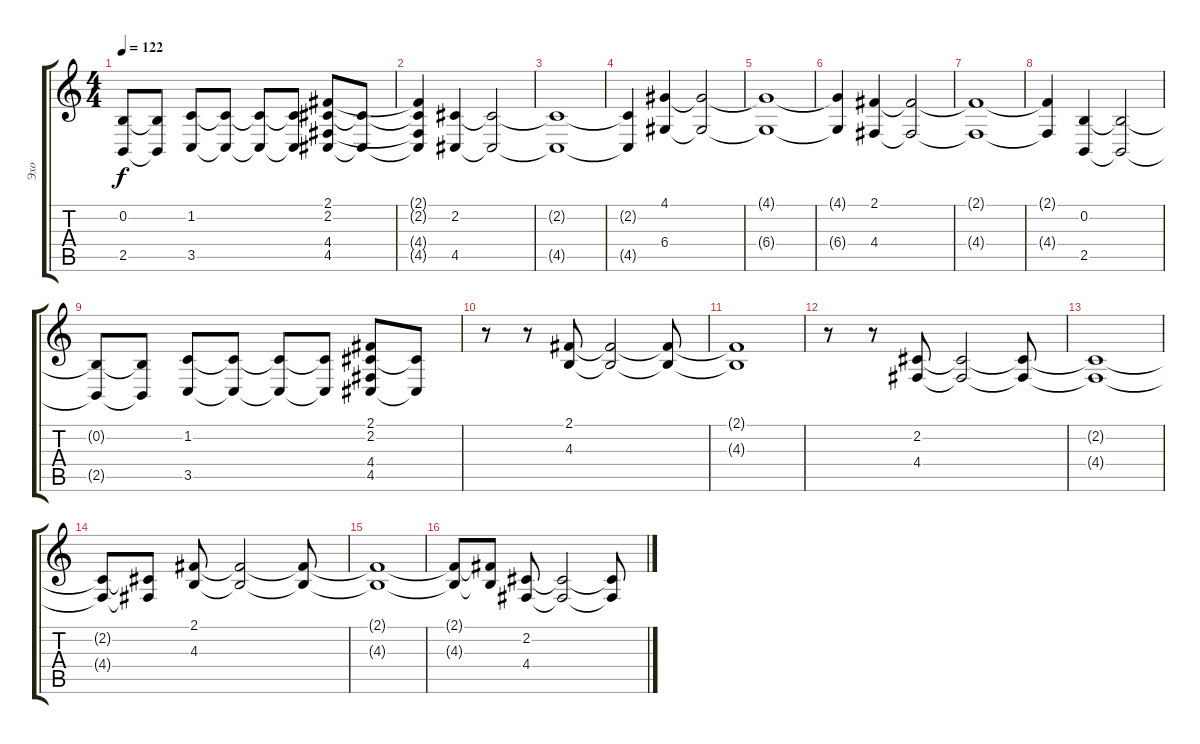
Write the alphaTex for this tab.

\track ("Эхо" "Эхо") {instrument fx7echoes}
\staff {score tabs}
\tuning (E4 B3 G3 D3 A2 E2) {hide}
\ts (4 4)
\tempo 122
\clef g2
\ks c
(0.2{t} 2.5{t}).8{dy f} (0.2{t} 2.5{t}).8 (1.2 3.5).8 (1.2{t} 3.5{t}).8 (1.2{t} 3.5{t}).8 (1.2{t} 3.5{t}).8 (2.1 2.2 4.4 4.5).8 (2.2{t} 4.5{t}).8 |
(2.1{t} 2.2{t} 4.4{t} 4.5{t}).4 (2.2 4.5).4 (2.2{t} 4.5{t}).2 |
(2.2{t} 4.5{t}).1 |
(2.2{t} 4.5{t}).4 (4.1 6.4).4 (4.1{t} 6.4{t}).2 |
(4.1{t} 6.4{t}).1 |
(4.1{t} 6.4{t}).4 (2.1 4.4).4 (2.1{t} 4.4{t}).2 |
(2.1{t} 4.4{t}).1 |
(2.1{t} 4.4{t}).4 (0.2 2.5).4 (0.2{t} 2.5{t}).2 |
(0.2{t} 2.5{t}).8 (0.2{t} 2.5{t}).8 (1.2 3.5).8 (1.2{t} 3.5{t}).8 (1.2{t} 3.5{t}).8 (1.2{t} 3.5{t}).8 (2.1 2.2 4.4 4.5).8 (2.2{t} 4.5{t}).8 |
r.8 r.8 (2.1 4.3).8 (2.1{t} 4.3{t}).2 (2.1{t} 4.3{t}).8 |
(2.1{t} 4.3{t}).1 |
r.8 r.8 (2.2 4.4).8 (2.2{t} 4.4{t}).2 (2.2{t} 4.4{t}).8 |
(2.2{t} 4.4{t}).1 |
(2.2{t} 4.4{t}).8 (2.2{t} 4.4{t}).8 (2.1 4.3).8 (2.1{t} 4.3{t}).2 (2.1{t} 4.3{t}).8 |
(2.1{t} 4.3{t}).1 |
(2.1{t} 4.3{t}).8 (2.1{t} 4.3{t}).8 (2.2 4.4).8 (2.2{t} 4.4{t}).2 (2.2{t} 4.4{t}).8
